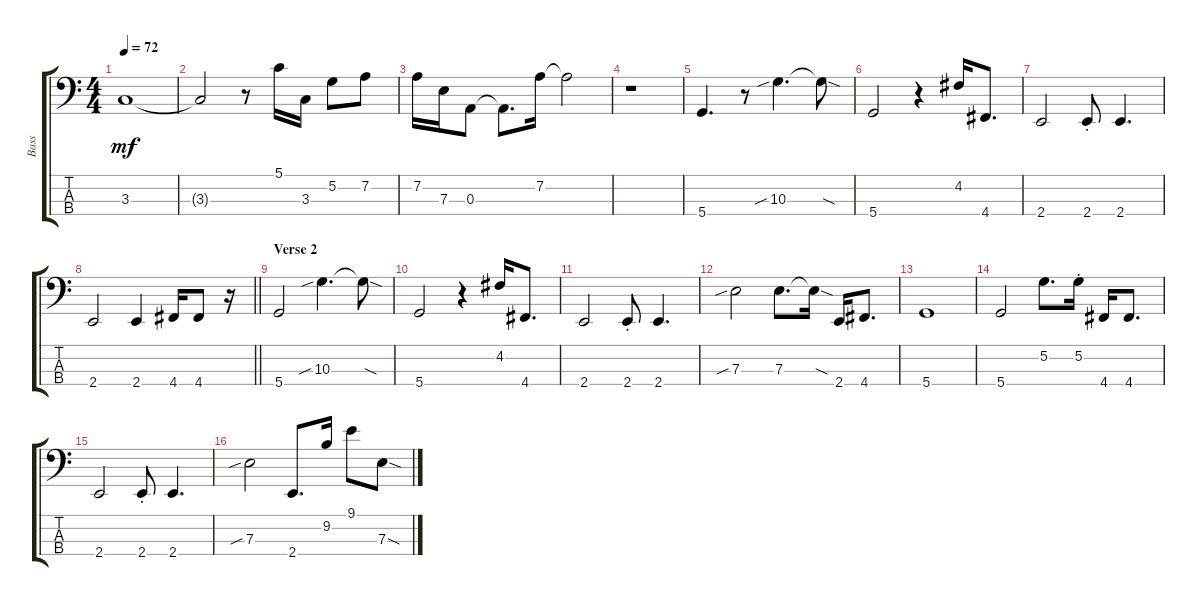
\track ("Bass" "Bass") {instrument electricbassfinger}
\staff {score tabs}
\tuning (G2 D2 A1 D1) {hide}
\ts (4 4)
\tempo 72
\clef f4
\ks c
3.3.1{dy mf} |
3.3{t}.2 r.8 5.1.16 3.3.16 5.2.8 7.2.8 |
7.2.16 7.3.16 0.3.8 0.3{t}.8{d} 7.2.16 7.2{t}.2 |
r.1 |
5.4.4{d} r.8 10.3{sib}.4{d} 10.3{sod t}.8 |
5.4.2 r.4 4.2.16 4.4.8{d} |
2.4.2 2.4{st}.8 2.4.4{d} |
\barLineRight lightlight
2.4.2 2.4.4 4.4.16 4.4.8 r.16 |
\section ("" "Verse 2")
5.4.2 10.3{sib}.4{d} 10.3{sod t}.8 |
5.4.2 r.4 4.2.16 4.4.8{d} |
2.4.2 2.4{st}.8 2.4.4{d} |
7.3{sib}.2 7.3.8{d} 7.3{sod t}.16 2.4.16 4.4.8{d} |
5.4.1 |
5.4.2 5.2.8{d} 5.2{st}.16 4.4.16 4.4.8{d} |
2.4.2 2.4{st}.8 2.4.4{d} |
7.3{sib}.2 2.4.8{d} 9.2.16 9.1.8 7.3{sod}.8
